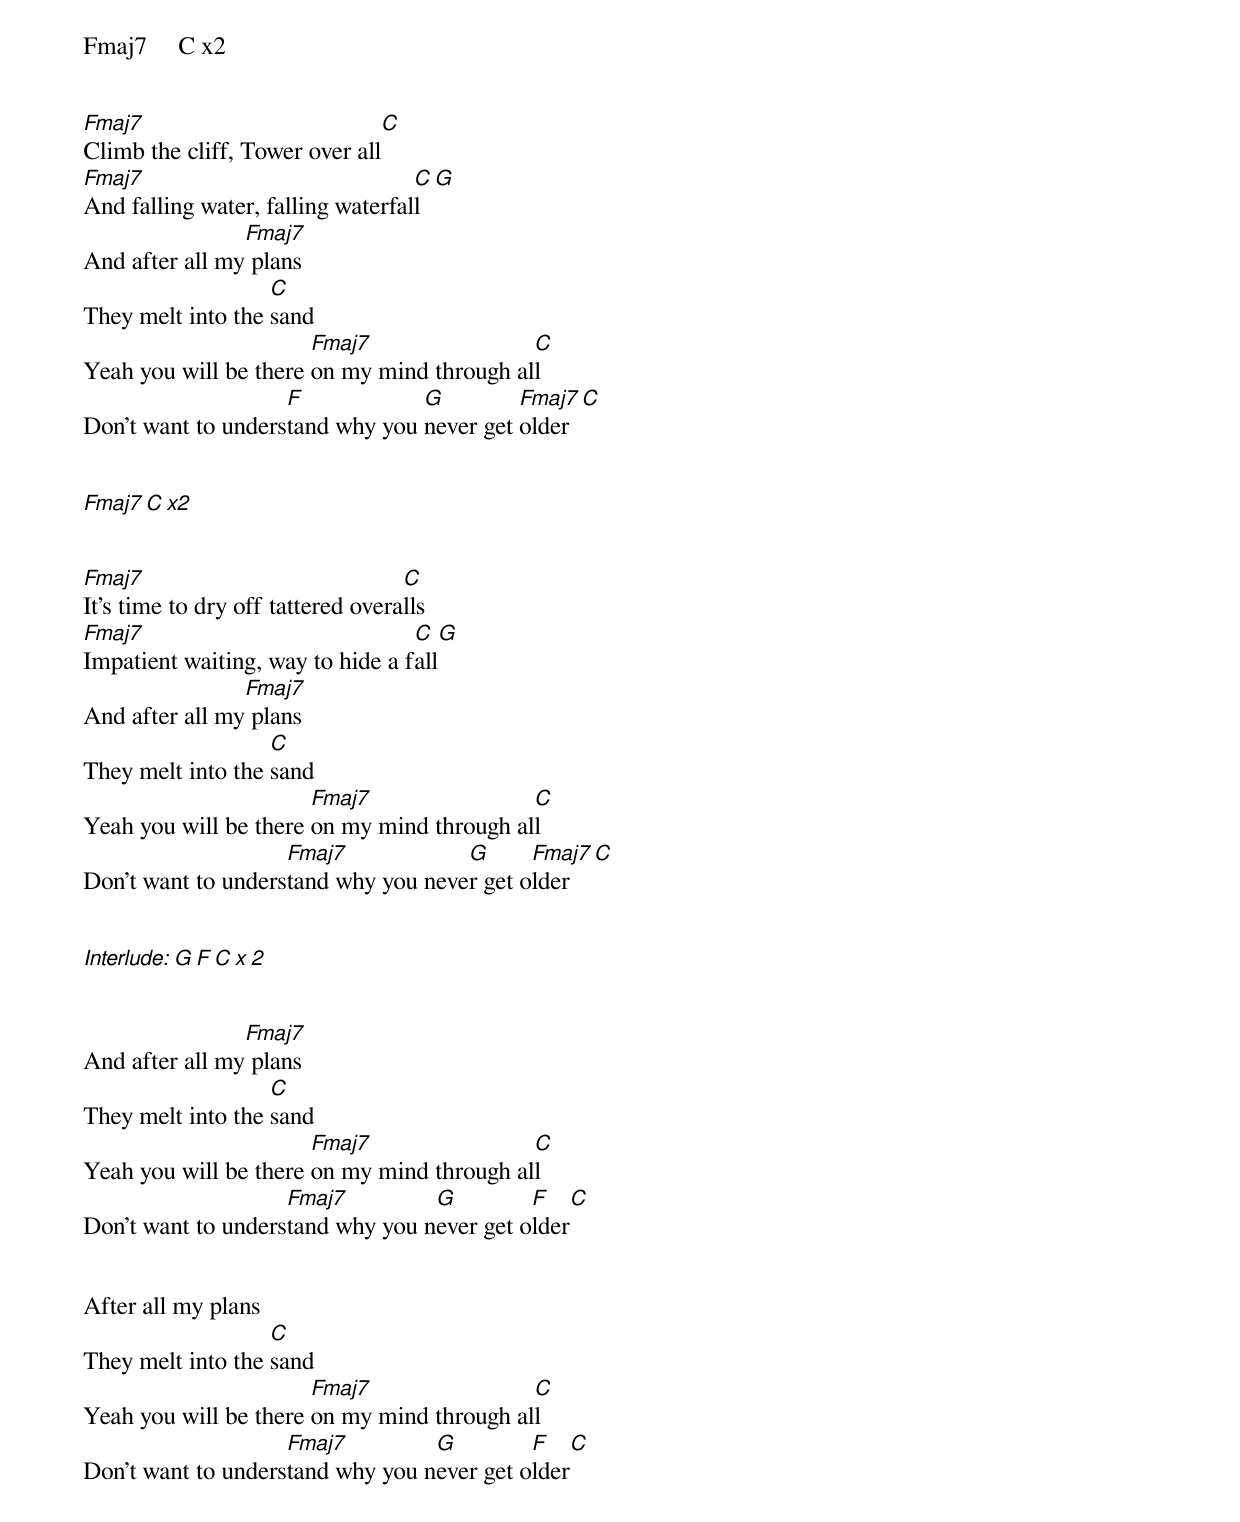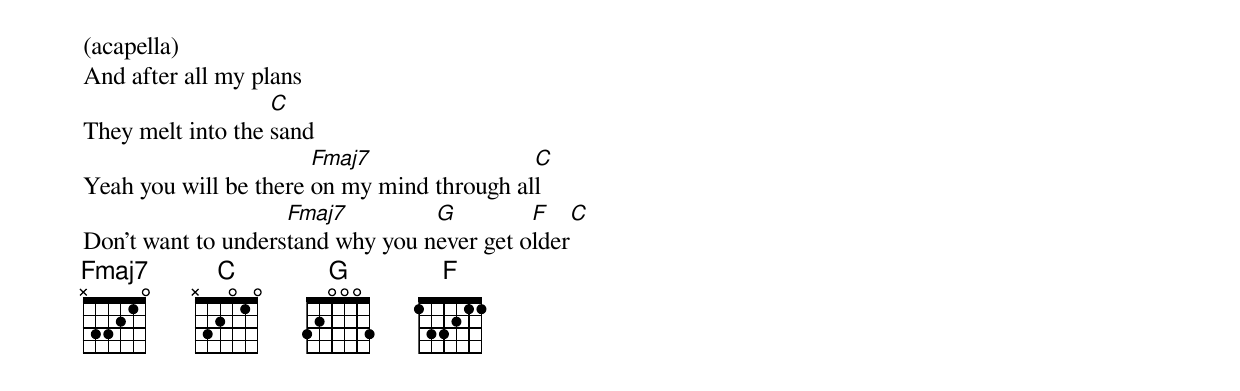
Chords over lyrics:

Fmaj7     C x2


Fmaj7                             C
Climb the cliff, Tower over all
Fmaj7                              C   G
And falling water, falling waterfall
                Fmaj7
And after all my plans
                   C
They melt into the sand
                       Fmaj7                C
Yeah you will be there on my mind through all
                    F            G         Fmaj7  C
Don't want to understand why you never get older


Fmaj7 C x2


Fmaj7                              C
It's time to dry off tattered overalls
Fmaj7                             C   G
Impatient waiting, way to hide a fall
                Fmaj7
And after all my plans
                   C
They melt into the sand
                       Fmaj7                C
Yeah you will be there on my mind through all
                    Fmaj7            G      Fmaj7   C
Don't want to understand why you never get older


Interlude: G F  C x 2


                Fmaj7
And after all my plans
                   C
They melt into the sand
                       Fmaj7                C
Yeah you will be there on my mind through all
                    Fmaj7         G         F   C
Don't want to understand why you never get older


After all my plans
                   C
They melt into the sand
                       Fmaj7                C
Yeah you will be there on my mind through all
                    Fmaj7         G         F   C
Don't want to understand why you never get older


(acapella)
And after all my plans
                   C
They melt into the sand
                       Fmaj7                C
Yeah you will be there on my mind through all
                    Fmaj7         G         F   C
Don't want to understand why you never get older
